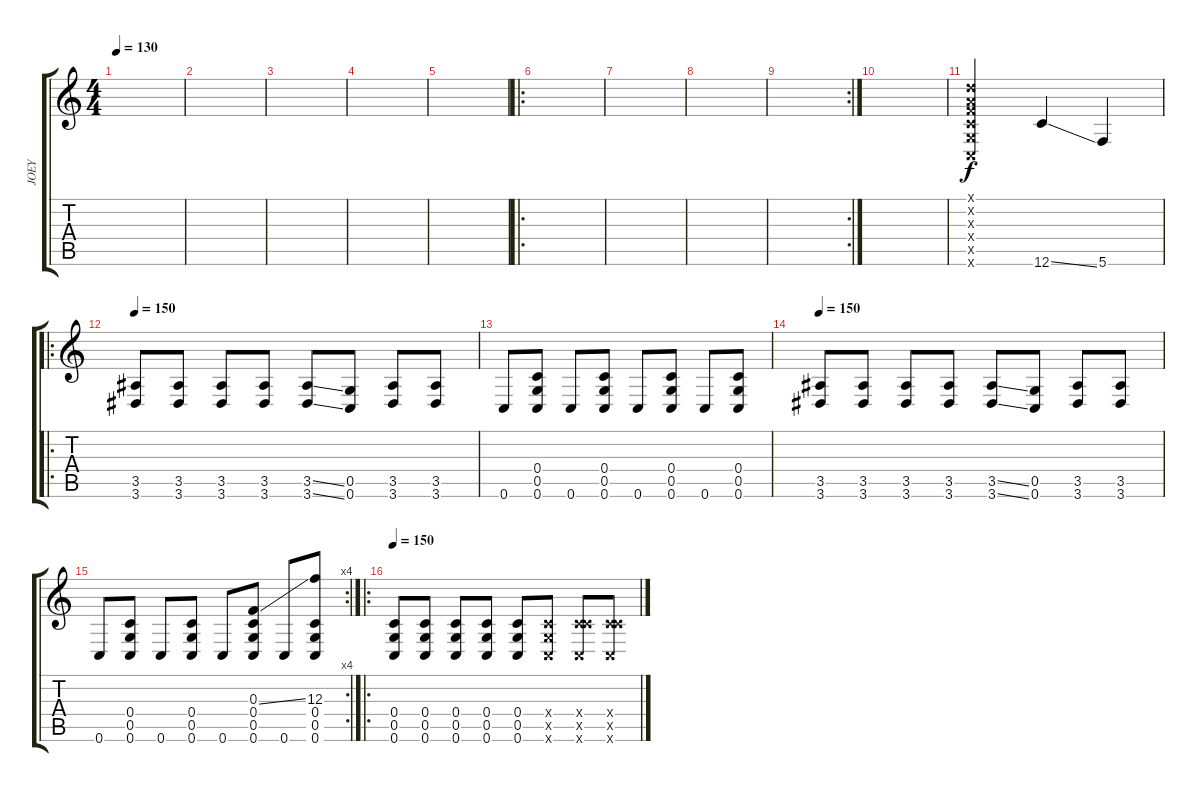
\track ("JOEY" "JOEY") {instrument distortionguitar}
\staff {score tabs}
\tuning (D4 A3 F3 C3 G2 C2) {hide}
\ts (4 4)
\tempo 130
\clef g2
\ks c
|
|
|
|
|
\ro
|
|
|
\rc 2
|
|
(0.1{x} 0.2{x} 0.3{x} 0.4{x} 0.5{x} 0.6{x}).2 12.6{ss}.4{dy f} 5.6.4 |
\ro
\tempo 150
(3.5 3.6).8 (3.5 3.6).8 (3.5 3.6).8 (3.5 3.6).8 (3.5{ss} 3.6{ss}).8 (0.5 0.6).8 (3.5 3.6).8 (3.5 3.6).8 |
0.6.8 (0.4 0.5 0.6).8 0.6.8 (0.4 0.5 0.6).8 0.6.8 (0.4 0.5 0.6).8 0.6.8 (0.4 0.5 0.6).8 |
\tempo 150
(3.5 3.6).8 (3.5 3.6).8 (3.5 3.6).8 (3.5 3.6).8 (3.5{ss} 3.6{ss}).8 (0.5 0.6).8 (3.5 3.6).8 (3.5 3.6).8 |
\rc 4
0.6.8 (0.4 0.5 0.6).8 0.6.8 (0.4 0.5 0.6).8 0.6.8 (0.3{ss} 0.4 0.5 0.6).8 0.6.8 (12.3 0.4 0.5 0.6).8 |
\ro
\tempo 150
(0.4 0.5 0.6).8 (0.4 0.5 0.6).8 (0.4 0.5 0.6).8 (0.4 0.5 0.6).8 (0.4 0.5 0.6).8 (0.4{x} 0.5{x} 0.6{x}).8 (0.4{x} 5.5{x} 0.6{x}).8 (0.4{x} 5.5{x} 0.6{x}).8
